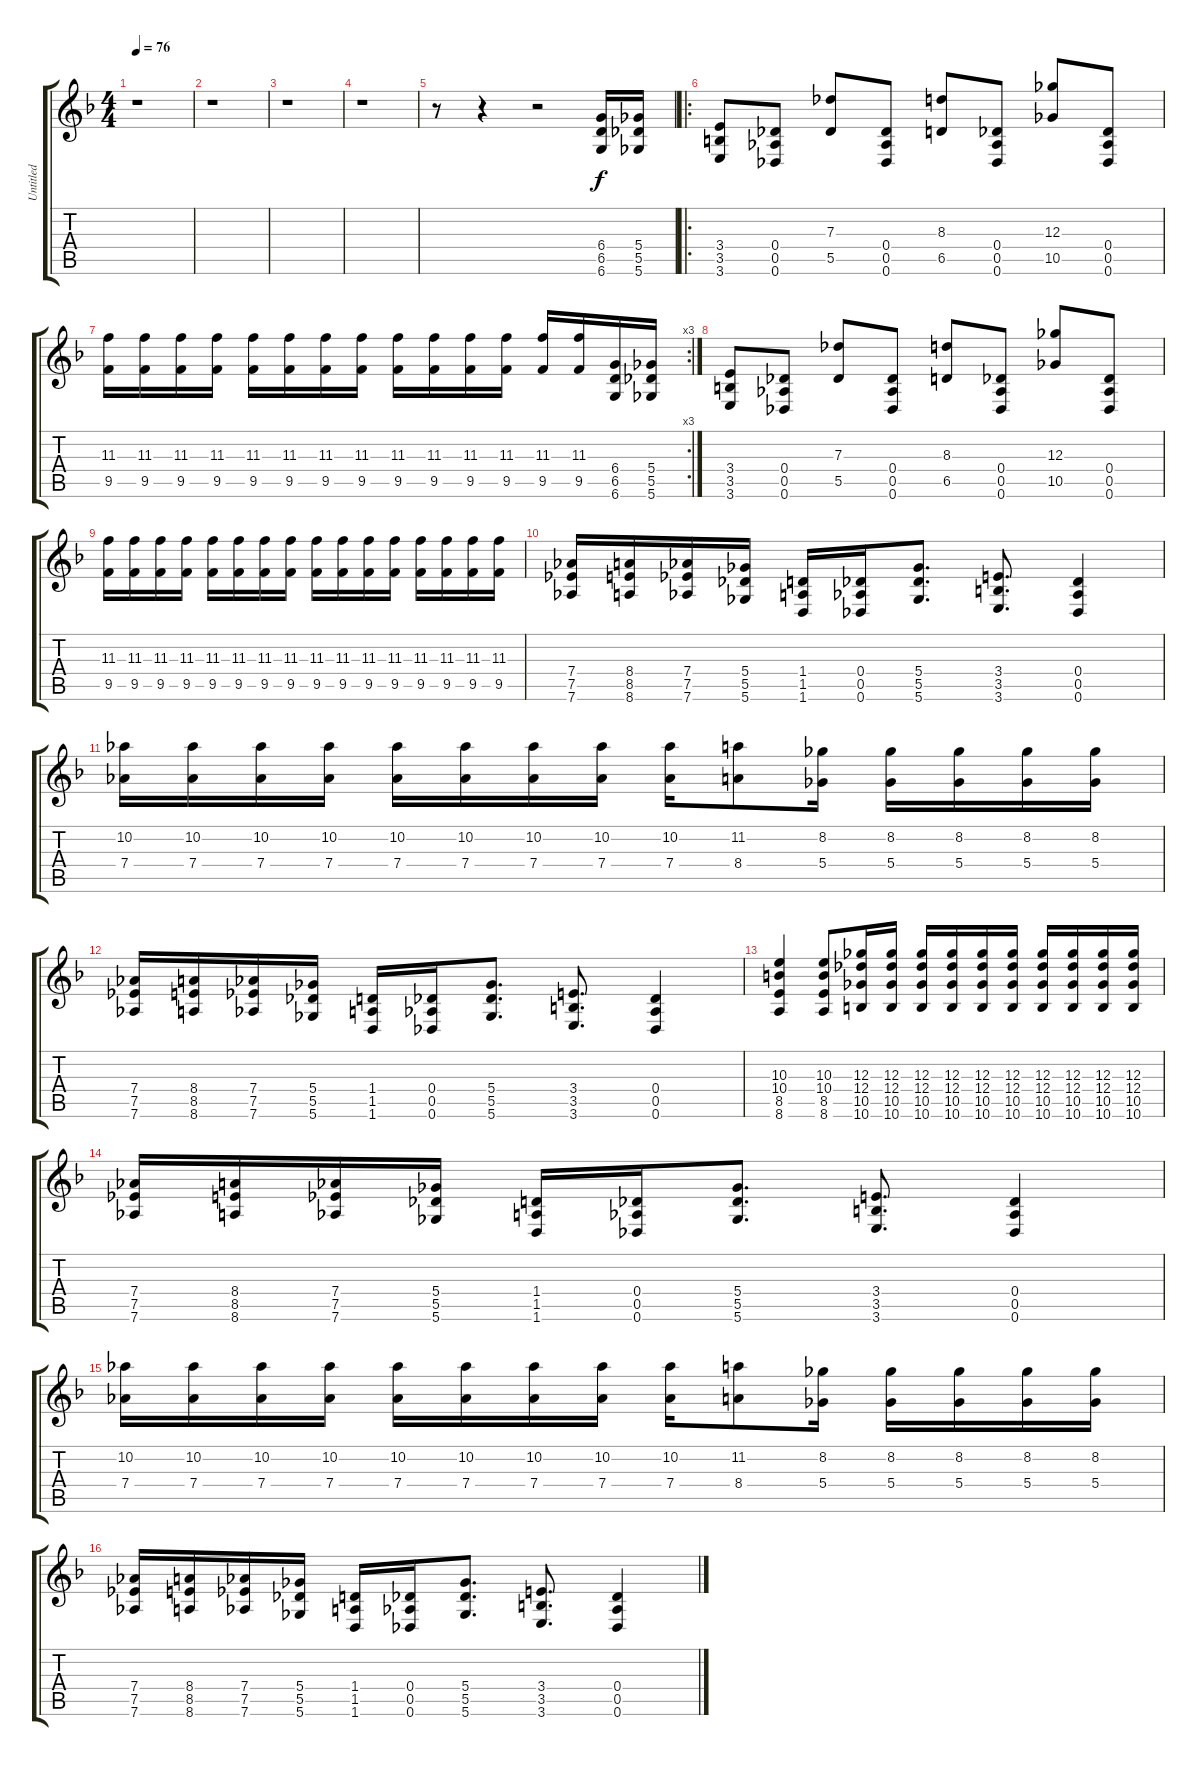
\track ("Untitled" "Untitled") {instrument distortionguitar}
\staff {score tabs}
\tuning (Eb4 Bb3 Gb3 Db3 Ab2 Db2) {hide}
\ts (4 4)
\tempo 76
\clef g2
\ks f
r.1{dy f instrument distortionguitar} |
r.1 |
r.1 |
r.1 |
r.8 r.4 r.2 (6.4 6.5 6.6).16 (5.4 5.5 5.6).16 |
\ro
(3.4 3.5 3.6).8 (0.4 0.5 0.6).8 (7.3 5.5).8 (0.4 0.5 0.6).8 (8.3 6.5).8 (0.4 0.5 0.6).8 (12.3 10.5).8 (0.4 0.5 0.6).8 |
\rc 3
(11.3 9.5).16 (11.3 9.5).16 (11.3 9.5).16 (11.3 9.5).16 (11.3 9.5).16 (11.3 9.5).16 (11.3 9.5).16 (11.3 9.5).16 (11.3 9.5).16 (11.3 9.5).16 (11.3 9.5).16 (11.3 9.5).16 (11.3 9.5).16 (11.3 9.5).16 (6.4 6.5 6.6).16 (5.4 5.5 5.6).16 |
(3.4 3.5 3.6).8 (0.4 0.5 0.6).8 (7.3 5.5).8 (0.4 0.5 0.6).8 (8.3 6.5).8 (0.4 0.5 0.6).8 (12.3 10.5).8 (0.4 0.5 0.6).8 |
(11.3 9.5).16 (11.3 9.5).16 (11.3 9.5).16 (11.3 9.5).16 (11.3 9.5).16 (11.3 9.5).16 (11.3 9.5).16 (11.3 9.5).16 (11.3 9.5).16 (11.3 9.5).16 (11.3 9.5).16 (11.3 9.5).16 (11.3 9.5).16 (11.3 9.5).16 (11.3 9.5).16 (11.3 9.5).16 |
(7.4 7.5 7.6).16 (8.4 8.5 8.6).16 (7.4 7.5 7.6).16 (5.4 5.5 5.6).16 (1.4 1.5 1.6).16 (0.4 0.5 0.6).16 (5.4 5.5 5.6).8{d} (3.4 3.5 3.6).8{d} (0.4 0.5 0.6).4 |
(10.2 7.4).16 (10.2 7.4).16 (10.2 7.4).16 (10.2 7.4).16 (10.2 7.4).16 (10.2 7.4).16 (10.2 7.4).16 (10.2 7.4).16 (10.2 7.4).16 (11.2 8.4).8 (8.2 5.4).16 (8.2 5.4).16 (8.2 5.4).16 (8.2 5.4).16 (8.2 5.4).16 |
(7.4 7.5 7.6).16 (8.4 8.5 8.6).16 (7.4 7.5 7.6).16 (5.4 5.5 5.6).16 (1.4 1.5 1.6).16 (0.4 0.5 0.6).16 (5.4 5.5 5.6).8{d} (3.4 3.5 3.6).8{d} (0.4 0.5 0.6).4 |
(10.3 10.4 8.5 8.6).4 (10.3 10.4 8.5 8.6).8 (12.3 12.4 10.5 10.6).16 (12.3 12.4 10.5 10.6).16 (12.3 12.4 10.5 10.6).16 (12.3 12.4 10.5 10.6).16 (12.3 12.4 10.5 10.6).16 (12.3 12.4 10.5 10.6).16 (12.3 12.4 10.5 10.6).16 (12.3 12.4 10.5 10.6).16 (12.3 12.4 10.5 10.6).16 (12.3 12.4 10.5 10.6).16 |
(7.4 7.5 7.6).16 (8.4 8.5 8.6).16 (7.4 7.5 7.6).16 (5.4 5.5 5.6).16 (1.4 1.5 1.6).16 (0.4 0.5 0.6).16 (5.4 5.5 5.6).8{d} (3.4 3.5 3.6).8{d} (0.4 0.5 0.6).4 |
(10.2 7.4).16 (10.2 7.4).16 (10.2 7.4).16 (10.2 7.4).16 (10.2 7.4).16 (10.2 7.4).16 (10.2 7.4).16 (10.2 7.4).16 (10.2 7.4).16 (11.2 8.4).8 (8.2 5.4).16 (8.2 5.4).16 (8.2 5.4).16 (8.2 5.4).16 (8.2 5.4).16 |
(7.4 7.5 7.6).16 (8.4 8.5 8.6).16 (7.4 7.5 7.6).16 (5.4 5.5 5.6).16 (1.4 1.5 1.6).16 (0.4 0.5 0.6).16 (5.4 5.5 5.6).8{d} (3.4 3.5 3.6).8{d} (0.4 0.5 0.6).4
